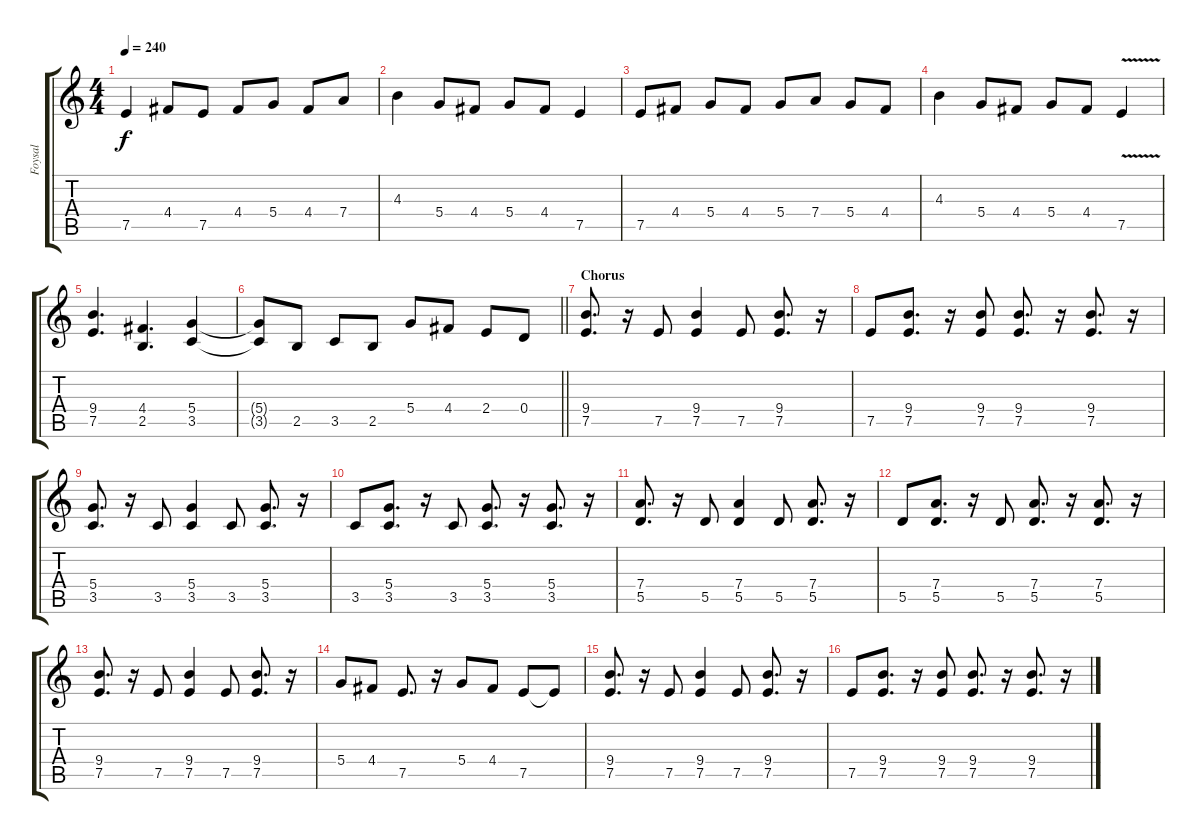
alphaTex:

\track ("Foysal" "Foysal") {instrument distortionguitar}
\staff {score tabs}
\tuning (E4 B3 G3 D3 A2 E2) {hide}
\ts (4 4)
\tempo 240
\clef g2
\ks c
7.5.4{dy f} 4.4.8 7.5.8 4.4.8 5.4.8 4.4.8 7.4.8 |
4.3.4 5.4.8 4.4.8 5.4.8 4.4.8 7.5.4 |
7.5.8 4.4.8 5.4.8 4.4.8 5.4.8 7.4.8 5.4.8 4.4.8 |
4.3.4 5.4.8 4.4.8 5.4.8 4.4.8 7.5{v}.4 |
(9.4 7.5).4{d} (4.4 2.5).4{d} (5.4 3.5).4 |
\barLineRight lightlight
(5.4{t} 3.5{t}).8 2.5.8 3.5.8 2.5.8 5.4.8 4.4.8 2.4.8 0.4.8 |
\section ("" "Chorus")
(9.4 7.5).8{d} r.16 7.5.8 (9.4 7.5).4 7.5.8 (9.4 7.5).8{d} r.16 |
7.5.8 (9.4 7.5).8{d} r.16 (9.4 7.5).8 (9.4 7.5).8{d} r.16 (9.4 7.5).8{d} r.16 |
(5.4 3.5).8{d} r.16 3.5.8 (5.4 3.5).4 3.5.8 (5.4 3.5).8{d} r.16 |
3.5.8 (5.4 3.5).8{d} r.16 3.5.8 (5.4 3.5).8{d} r.16 (5.4 3.5).8{d} r.16 |
(7.4 5.5).8{d} r.16 5.5.8 (7.4 5.5).4 5.5.8 (7.4 5.5).8{d} r.16 |
5.5.8 (7.4 5.5).8{d} r.16 5.5.8 (7.4 5.5).8{d} r.16 (7.4 5.5).8{d} r.16 |
(9.4 7.5).8{d} r.16 7.5.8 (9.4 7.5).4 7.5.8 (9.4 7.5).8{d} r.16 |
5.4.8 4.4.8 7.5.8{d} r.16 5.4.8 4.4.8 7.5.8 7.5{t}.8 |
(9.4 7.5).8{d} r.16 7.5.8 (9.4 7.5).4 7.5.8 (9.4 7.5).8{d} r.16 |
7.5.8 (9.4 7.5).8{d} r.16 (9.4 7.5).8 (9.4 7.5).8{d} r.16 (9.4 7.5).8{d} r.16
